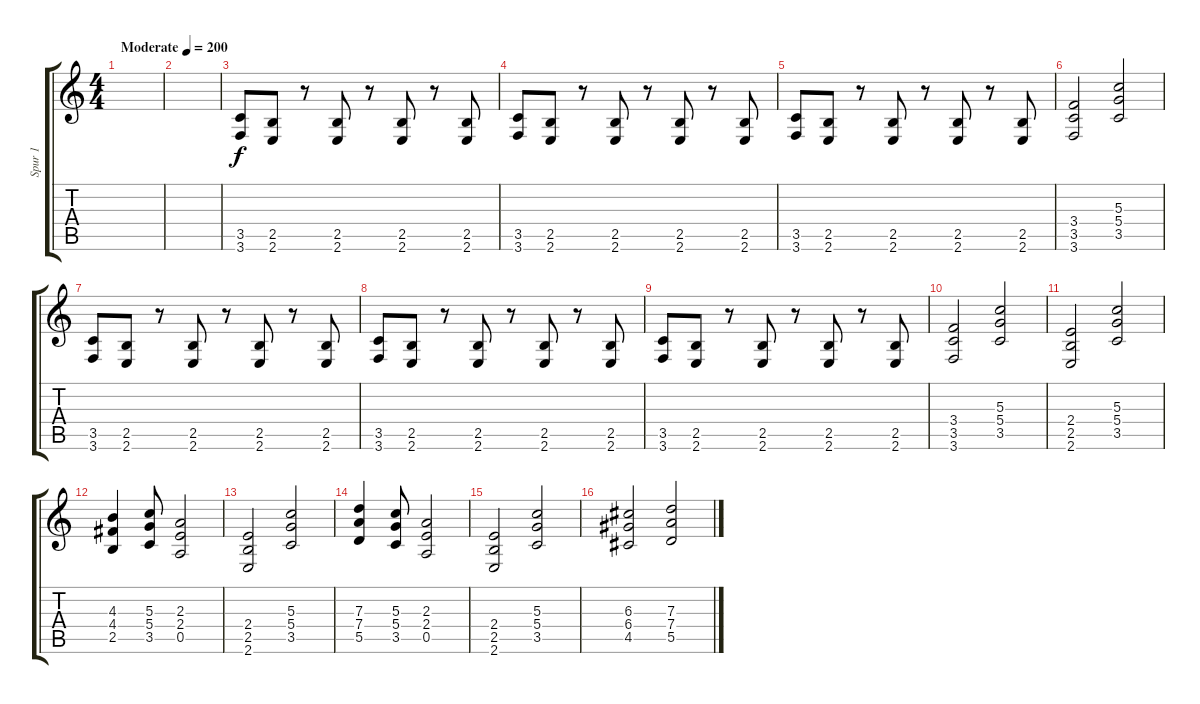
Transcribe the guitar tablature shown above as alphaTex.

\track ("Spur 1" "Spur 1") {instrument overdrivenguitar}
\staff {score tabs}
\tuning (E4 B3 G3 D3 A2 D2) {hide}
\ts (4 4)
\tempo (200 "Moderate")
\clef g2
\ks c
|
|
(3.5 3.6).8 (2.5 2.6).8 r.8 (2.5 2.6).8 r.8 (2.5 2.6).8 r.8 (2.5 2.6).8 |
(3.5 3.6).8 (2.5 2.6).8 r.8 (2.5 2.6).8 r.8 (2.5 2.6).8 r.8 (2.5 2.6).8 |
(3.5 3.6).8 (2.5 2.6).8 r.8 (2.5 2.6).8 r.8 (2.5 2.6).8 r.8 (2.5 2.6).8 |
(3.4 3.5 3.6).2 (5.3 5.4 3.5).2 |
(3.5 3.6).8 (2.5 2.6).8 r.8 (2.5 2.6).8 r.8 (2.5 2.6).8 r.8 (2.5 2.6).8 |
(3.5 3.6).8 (2.5 2.6).8 r.8 (2.5 2.6).8 r.8 (2.5 2.6).8 r.8 (2.5 2.6).8 |
(3.5 3.6).8 (2.5 2.6).8 r.8 (2.5 2.6).8 r.8 (2.5 2.6).8 r.8 (2.5 2.6).8 |
(3.4 3.5 3.6).2 (5.3 5.4 3.5).2 |
(2.4 2.5 2.6).2 (5.3 5.4 3.5).2 |
(4.3 4.4 2.5).4 (5.3 5.4 3.5).8 (2.3 2.4 0.5).2 |
(2.4 2.5 2.6).2 (5.3 5.4 3.5).2 |
(7.3 7.4 5.5).4 (5.3 5.4 3.5).8 (2.3 2.4 0.5).2 |
(2.4 2.5 2.6).2 (5.3 5.4 3.5).2 |
(6.3 6.4 4.5).2 (7.3 7.4 5.5).2
